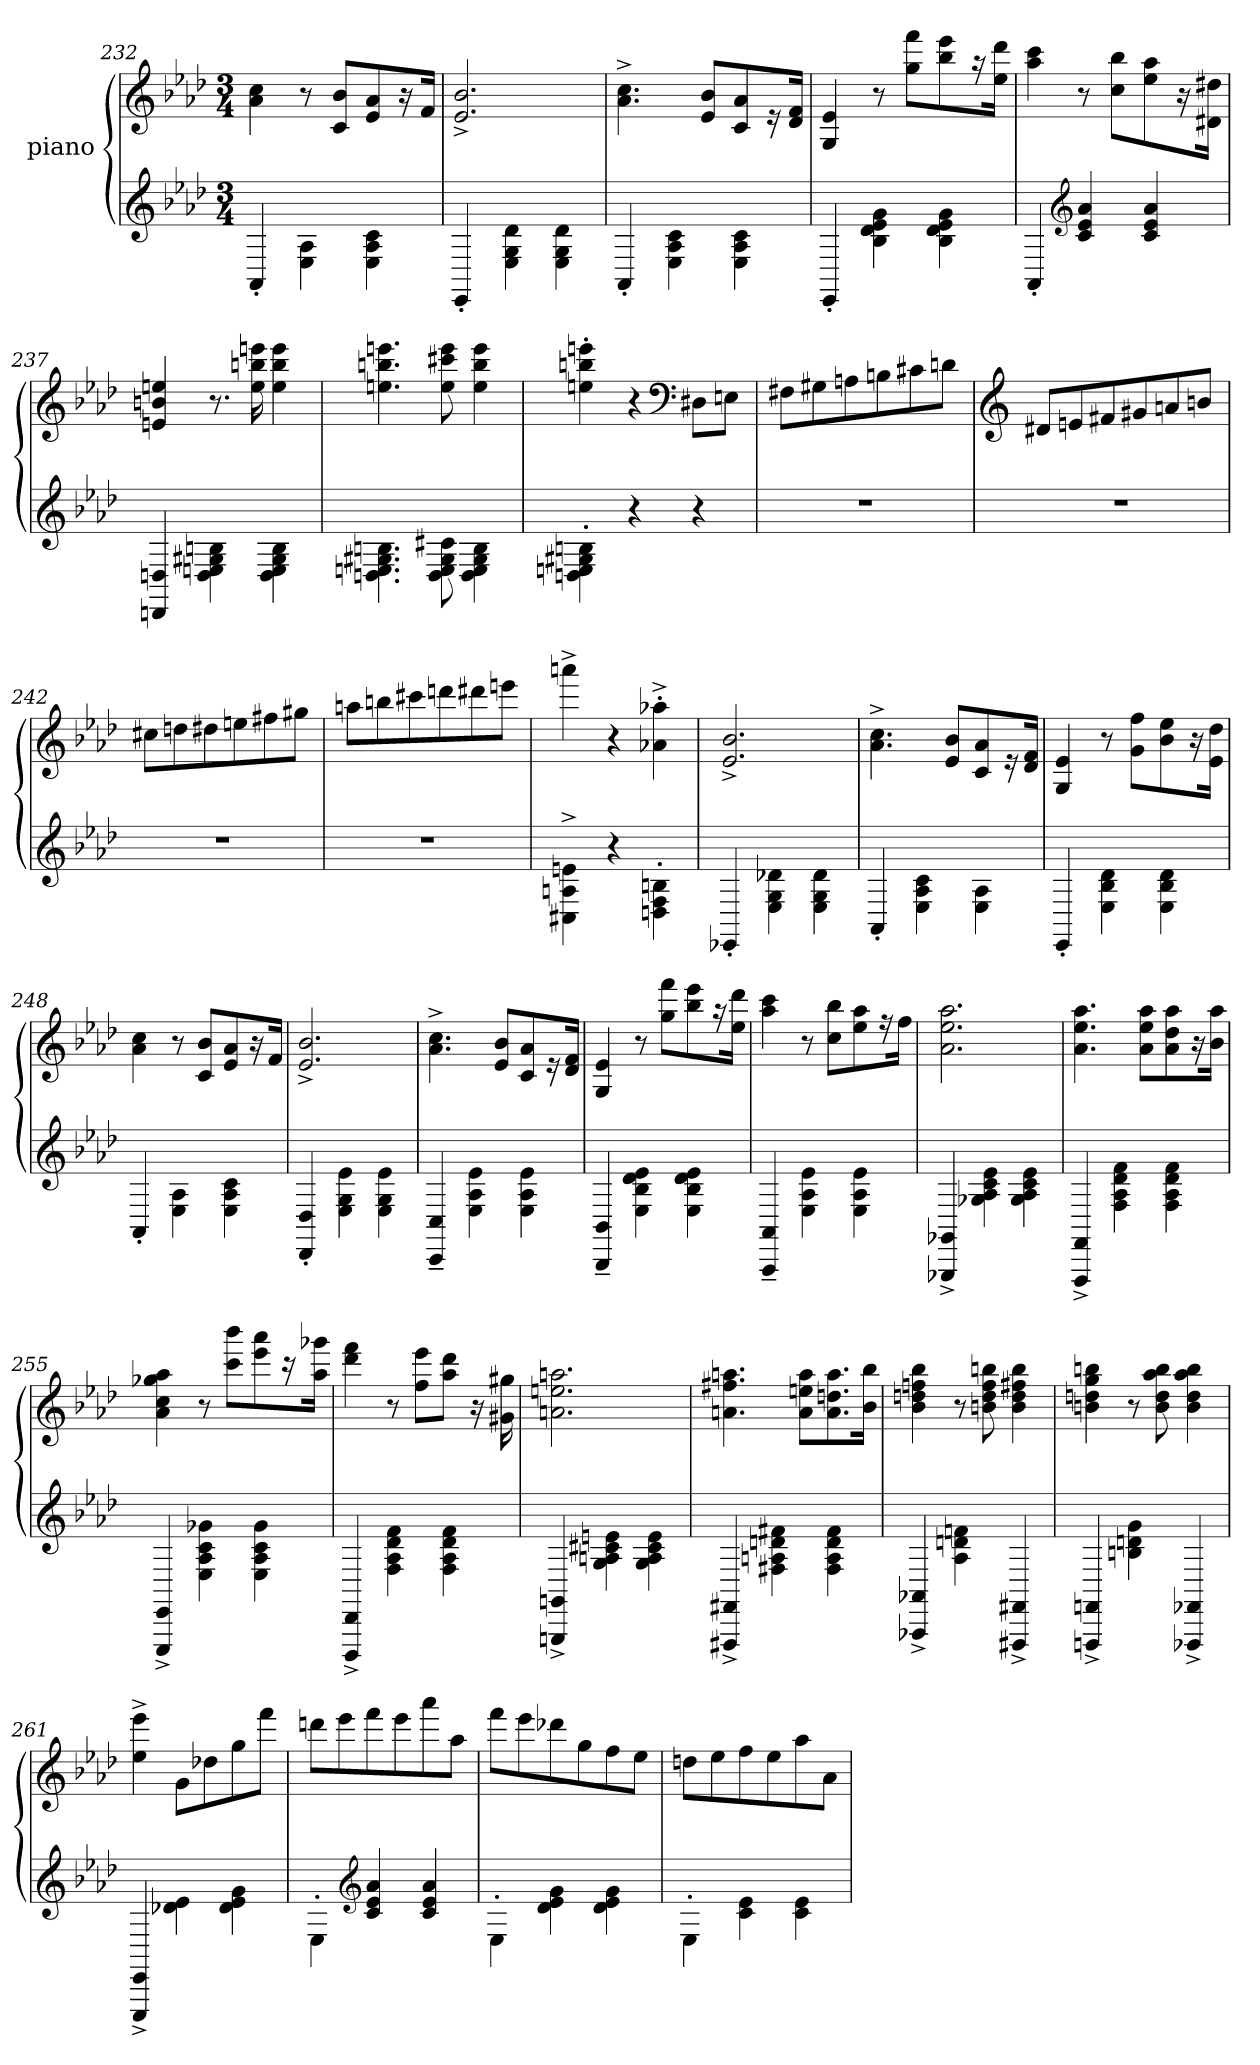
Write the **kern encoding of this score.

**kern	**kern
*part2	*part1
*staff2	*staff1
*I"piano	*I"piano
*clefG2	*clefG2
*k[b-e-a-d-]	*k[b-e-a-d-]
*M3/4	*M3/4
=232	=232
4AA-'>/	4a-\ 4cc\
4E-\ 4A-\	8r
.	8c/ 8b-/L
4E-\ 4A-\ 4c\	8e-/ 8a-/
.	16r
.	16f/Jk
=233	=233
4EE-'>/	2.e-/^> 2.b-/^>
4E-\ 4G\ 4d-\	.
4E-\ 4G\ 4d-\	.
=234	=234
4AA-'>/	4.a-\^> 4.cc\^>
4E-\ 4A-\ 4c\	.
.	8e-/ 8b-/L
4E-\ 4A-\ 4c\	8c/ 8a-/
.	16r
.	16d-/ 16f/Jk
=235	=235
4EE-'>/	4G/ 4e-/
4B-\ 4d-\ 4e-\ 4g\	8r
.	8gg\ 8fff\L
4B-\ 4d-\ 4e-\ 4g\	8bb-\ 8eee-\
.	16r
.	16ee-\ 16ddd-\Jk
=236	=236
4AA-'>/	4aa-\ 4ccc\
*clefG2	*
4c/ 4e-/ 4a-/	8r
.	8cc\ 8bb-\L
4c/ 4e-/ 4a-/	8ee-\ 8aa-\
.	16r
.	16d#X\ 16dd#X\Jk
=237	=237
4DDn/ 4Dn/	4en/ 4bn/ 4een/
4D\ 4En\ 4G#X\ 4Bn\	8.r
.	16ee\ 16bbn\ 16eeen\
4D\ 4E\ 4G#\ 4B\	4ee\ 4bb\ 4eee\
=238	=238
4.Dn\ 4.En\ 4.G#X\ 4.Bn\	4.een\ 4.bbn\ 4.eeen\
8D\ 8E\ 8G#\ 8c#X\	8ee\ 8ccc#X\ 8eee\
4D\ 4E\ 4G#\ 4B\	4ee\ 4bb\ 4eee\
=239	=239
4Dn\'> 4En\'> 4G#X\'> 4Bn\'>	4een\'> 4bbn\'> 4eeen\'>
4r	4r
*	*clefF4
4r	8D#X\L
.	8En\J
=240	=240
2.r	8F#X\L
.	8G#X\
.	8An\
.	8Bn\
.	8c#X\
.	8dn\J
=241	=241
*	*clefG2
2.r	8d#X/L
.	8en/
.	8f#X/
.	8g#X/
.	8an/
.	8bn/J
=242	=242
2.r	8cc#X\L
.	8ddn\
.	8dd#X\
.	8een\
.	8ff#X\
.	8gg#X\J
=243	=243
2.r	8aan\L
.	8bbn\
.	8ccc#X\
.	8dddn\
.	8ddd#X\
.	8eeen\J
=244	=244
4C#X\^> 4An\^> 4en\^>	4aaan^>\
4r	4r
4Dn\'> 4F\'> 4Bn\'>	4a-X\'>^> 4aa-X\'>^>
=245	=245
4EE-X'>/	2.e-/^> 2.b-/^>
4E-\ 4G\ 4d-X\	.
4E-\ 4G\ 4d-\	.
=246	=246
4AA-'>/	4.a-\^> 4.cc\^>
4E-\ 4A-\ 4c\	.
.	8e-/ 8b-/L
4E-\ 4A-\	8c/ 8a-/
.	16r
.	16d-/ 16f/Jk
=247	=247
4EE-'>/	4G/ 4e-/
4E-\ 4B-\ 4d-\	8r
.	8g\ 8ff\L
4E-\ 4B-\ 4d-\	8b-\ 8ee-\
.	16r
.	16e-\ 16dd-\Jk
=248	=248
4AA-'>/	4a-\ 4cc\
4E-\ 4A-\	8r
.	8c/ 8b-/L
4E-\ 4A-\ 4c\	8e-/ 8a-/
.	16r
.	16f/Jk
=249	=249
4DD-/'> 4D-/'>	2.e-/^> 2.b-/^>
4E-\ 4G\ 4e-\	.
4E-\ 4G\ 4e-\	.
=250	=250
4CC/~> 4C/~>	4.a-\^> 4.cc\^>
4E-\ 4A-\ 4e-\	.
.	8e-/ 8b-/L
4E-\ 4A-\ 4e-\	8c/ 8a-/
.	16r
.	16d-/ 16f/Jk
=251	=251
4BBB-/~> 4BB-/~>	4G/ 4e-/
4E-\ 4B-\ 4d-\ 4e-\	8r
.	8gg\ 8fff\L
4E-\ 4B-\ 4d-\ 4e-\	8bb-\ 8eee-\
.	16r
.	16ee-\ 16ddd-\Jk
=252	=252
4AAA-/~> 4AA-/~>	4aa-\ 4ccc\
4E-\ 4A-\ 4e-\	8r
.	8cc\ 8bb-\L
4E-\ 4A-\ 4e-\	8ee-\ 8aa-\
.	16r
.	16ff\Jk
=253	=253
4GGG-X/^> 4GG-X/^>	2.a-\ 2.ee-\ 2.aa-\
4G-\ 4A-\ 4c\ 4e-\	.
4G-\ 4A-\ 4c\ 4e-\	.
=254	=254
4FFF/^> 4FF/^>	4.a-\ 4.ee-\ 4.aa-\
4F\ 4A-\ 4d-\ 4f\	.
.	8a-\ 8ee-\ 8aa-\L
4F\ 4A-\ 4d-\ 4f\	8a-\ 8dd-\ 8aa-\
.	16r
.	16b-\ 16aa-\Jk
=255	=255
4EEE-/^> 4EE-/^>	4a-\ 4cc\ 4gg-X\ 4aa-\
4E-\ 4A-\ 4c\ 4g-X\	8r
.	8ccc\ 8bbb-\L
4E-\ 4A-\ 4c\ 4g-\	8eee-\ 8aaa-\
.	16r
.	16aa-\ 16ggg-\Jk
=256	=256
4DDD-/^> 4DD-/^>	4ddd-\ 4fff\
4F\ 4A-\ 4d-\ 4f\	8r
.	8ff\ 8eee-\L
4F\ 4A-\ 4d-\ 4f\	8aa-\ 8ddd-\J
.	16r
.	16g#X\ 16gg#X\
=257	=257
4GGGn/^> 4GGn/^>	2.an\ 2.een\ 2.aan\
4G\ 4An\ 4c#X\ 4en\	.
4G\ 4A\ 4c#\ 4e\	.
=258	=258
4FFF#X/^> 4FF#X/^>	4.an\ 4.ff#X\ 4.aan\
4F#\ 4An\ 4dn\ 4f#\	.
.	8a\ 8een\ 8aa\L
4F#\ 4A\ 4d\ 4f#\	8.a\ 8.ddn\ 8.aa\
.	16b-\ 16bb-\Jk
=259	=259
4AAA-X/^> 4AA-X/^>	4b-\ 4ddn\ 4ffn\ 4bb-\
4A-\ 4dn\ 4fn\	8r
.	8bn\ 8dd\ 8ff\ 8bbn\
4FFF#X/^> 4FF#X/^>	4b\ 4dd\ 4ff#X\ 4bb\
=260	=260
4FFFn/^> 4FFn/^>	4bn\ 4ddn\ 4gg\ 4bbn\
4Bn\ 4dn\ 4g\	8r
.	8b\ 8dd\ 8aa-\ 8bb\
4FFF-X/^> 4FF-X/^>	4b\ 4dd\ 4aa-\ 4bb\
=261	=261
4EEE-/^> 4EE-/^>	4ee-\^> 4eee-\^>
4d-X\ 4e-\	8g\L
.	8dd-X\
4d-\ 4e-\ 4g\	8gg\
.	8fff\J
=262	=262
4E-'>\	8dddn\L
.	8eee-\
*clefG2	*
4c/ 4e-/ 4a-/	8fff\
.	8eee-\
4c/ 4e-/ 4a-/	8aaa-\
.	8aa-\J
=263	=263
4E-'>\	8fff\L
.	8eee-\
4d-\ 4e-\ 4g\	8ddd-X\
.	8gg\
4d-\ 4e-\ 4g\	8ff\
.	8ee-\J
=264	=264
4E-'>\	8ddn\L
.	8ee-\
4c\ 4e-\	8ff\
.	8ee-\
4c\ 4e-\	8aa-\
.	8a-\J
=	=
*-	*-
